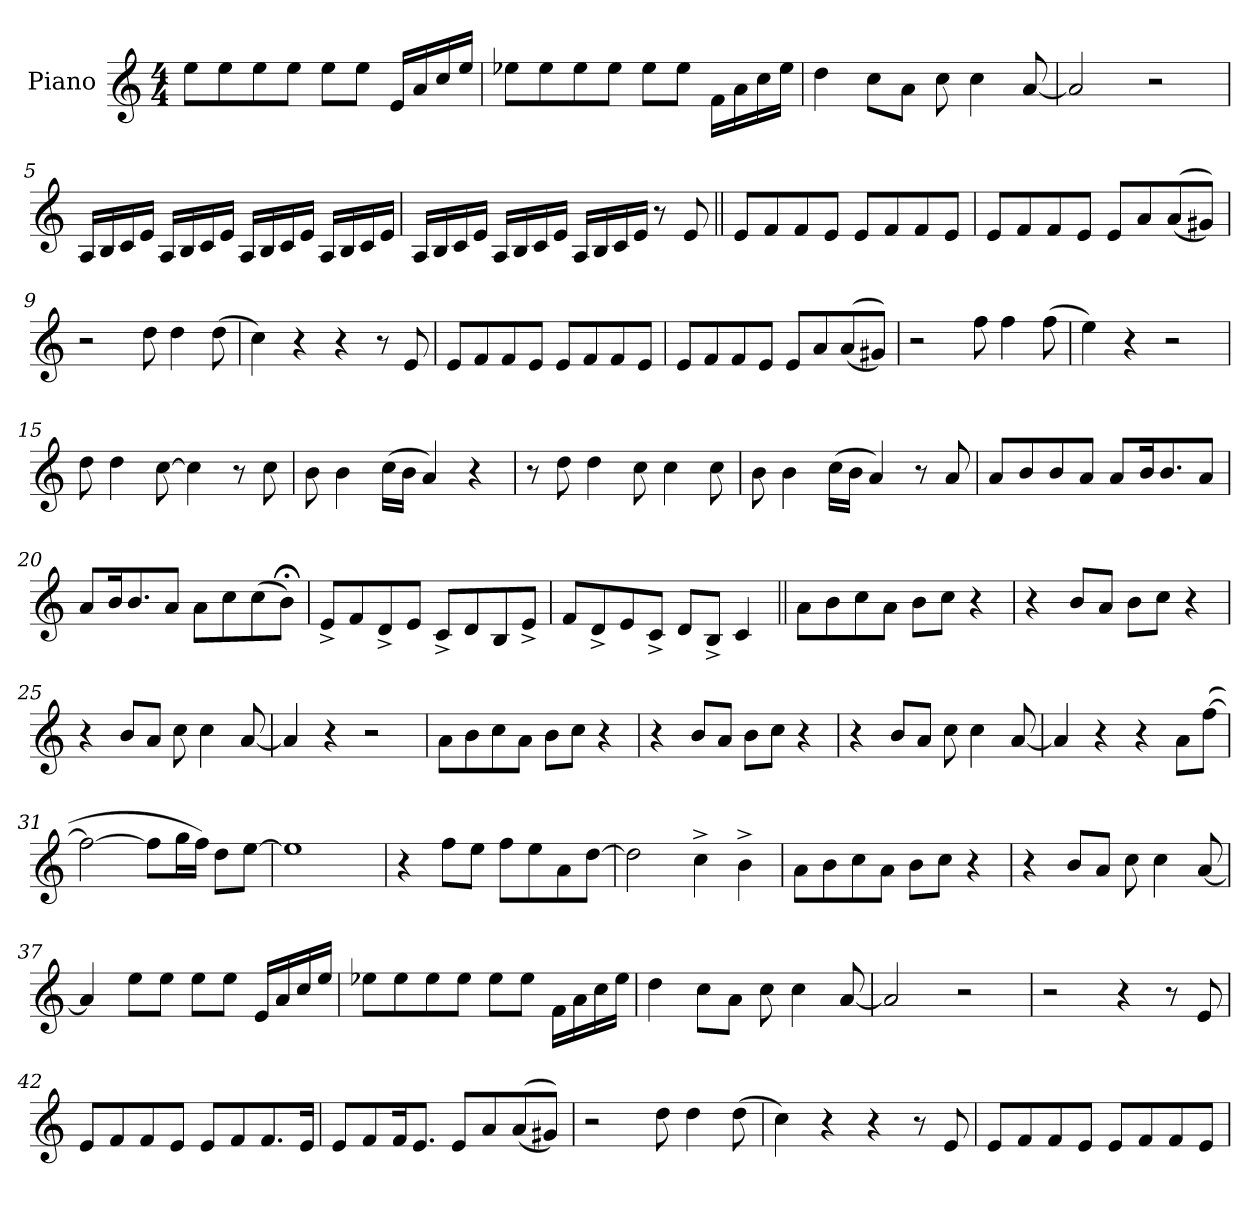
**kern
*part1
*staff1
*I"Piano
*I'Pno.
*clefG2
*k[]
*M4/4
*MM120
=1
8ee!L
8ee!
8ee!
8ee!J
8ee!L
8ee!J
16e!LL
16a!
16cc!
16ee!JJ
=2
8ee-X!L
8ee-!
8ee-!
8ee-!J
8ee-!L
8ee-!J
16f!LL
16a!
16cc!
16ee-!JJ
=3
4dd!
8cc!L
8a!J
8cc!
4cc!
[8a!
=4
2a!]
2r
=5
16A!LL
16B!
16c!
16e!JJ
16A!LL
16B!
16c!
16e!JJ
16A!LL
16B!
16c!
16e!JJ
16A!LL
16B!
16c!
16e!JJ
=6
16A!LL
16B!
16c!
16e!JJ
16A!LL
16B!
16c!
16e!JJ
16A!LL
16B!
16c!
16e!JJ
8r
8e
=7||
8eL
8f
8f
8eJ
8eL
8f
8f
8eJ
=8
8eL
8f
8f
8eJ
8eL
8a
(<(<8a
8g#XJ))
=9
2r
8dd
4dd
(>8dd
=10
4cc)
4r
4r
8r
8e
=11
8eL
8f
8f
8eJ
8eL
8f
8f
8eJ
=12
8eL
8f
8f
8eJ
8eL
8a
(<(<8a
8g#XJ))
=13
2r
8ff
4ff
(>8ff
=14
4ee)
4r
2r
=15
8dd
4dd
[8cc
4cc]
8r
8cc
=16
8b
4b
(>16ccLL
16bJJ
4a)
4r
=17
8r
8dd
4dd
8cc
4cc
8cc
=18
8b
4b
(>16ccLL
16bJJ
4a)
8r
8a
=19
8aL
8b
8b
8aJ
8aL
16bK
8.b
8aJ
=20
8aL
16bK
8.b
8aJ
8aL
8cc
(>8cc
8b;<J)
=21
8e^!L
8f!
8d^!
8e!J
8c^!L
8d!
8B!
8e^!J
=22
8f!L
8d^!
8e!
8c^!J
8d!L
8B^!J
4c!
=23||
8aL
8b
8cc
8aJ
8bL
8ccJ
4r
=24
4r
8bL
8aJ
8bL
8ccJ
4r
=25
4r
8bL
8aJ
8cc
4cc
[8a
=26
4a]
4r
2r
=27
8aL
8b
8cc
8aJ
8bL
8ccJ
4r
=28
4r
8bL
8aJ
8bL
8ccJ
4r
=29
4r
8bL
8aJ
8cc
4cc
[8a
=30
4a]
4r
4r
8aL
(>[8ffJ
=31
2ff_
8ffL]
16ggL
16ffJJ)
8ddL
[8eeJ
=32
1ee]
=33
4r
8ffL
8eeJ
8ffL
8ee
8a
[8ddJ
=34
2dd]
4cc^
4b^
=35
8aL
8b
8cc
8aJ
8bL
8ccJ
4r
=36
4r
8bL
8aJ
8cc
4cc
[8a
=37
4a]
8ee!L
8ee!J
8ee!L
8ee!J
16e!LL
16a!
16cc!
16ee!JJ
=38
8ee-X!L
8ee-!
8ee-!
8ee-!J
8ee-!L
8ee-!J
16f!LL
16a!
16cc!
16ee-!JJ
=39
4dd!
8ccL
8aJ
8cc
4cc
[8a
=40
2a]
2r
=41
2r
4r
8r
8e
=42
8eL
8f
8f
8eJ
8eL
8f
8.f
16eJk
=43
8eL
8f
16fK
8.eJ
8eL
8a
(<(<8a
8g#XJ))
=44
2r
8dd
4dd
(>8dd
=45
4cc)
4r
4r
8r
8e
=46
8eL
8f
8f
8eJ
8eL
8f
8f
8eJ
=
*-
